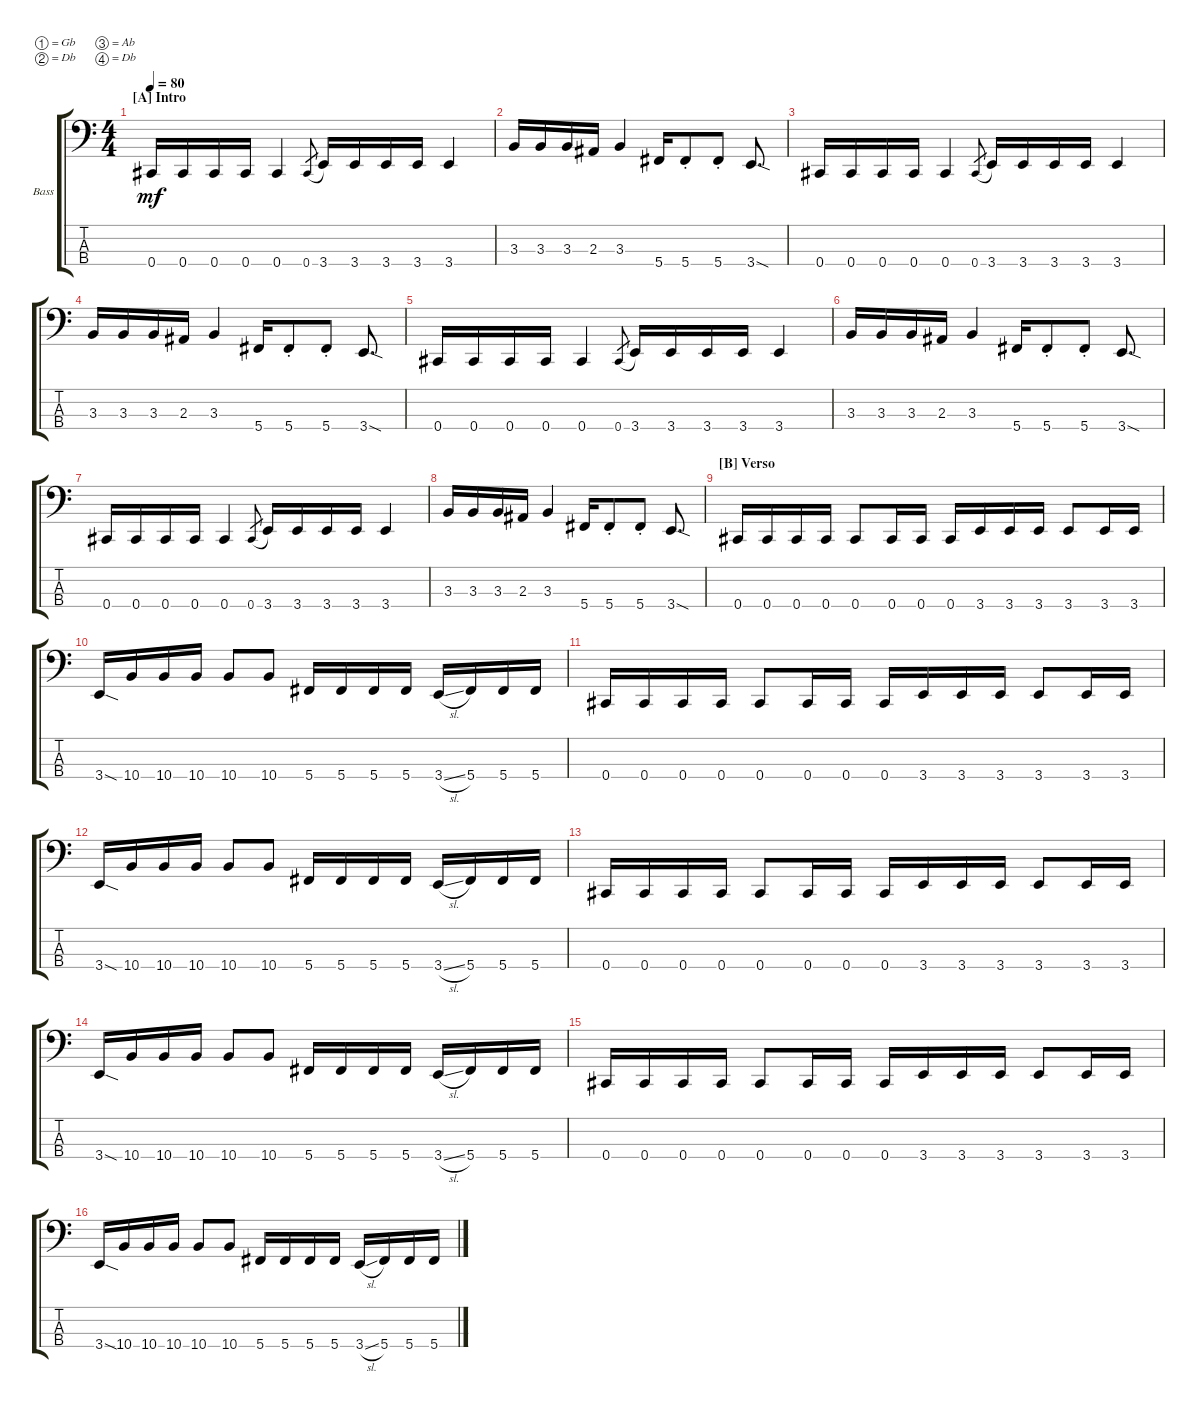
\defaultSystemsLayout 4
\bracketExtendMode groupsimilarinstruments
\firstSystemTrackNameOrientation horizontal
\otherSystemsTrackNameOrientation horizontal
\track ("Baixo" "Bass") {multiBarRest instrument acousticbass}
\staff {score tabs}
\tuning (Gb2 Db2 Ab1 Db1)
\ts (4 4)
\section ("A" "Intro")
\tempo 80
\clef f4
\ks c
0.4.16{dy mf instrument acousticbass} 0.4.16 0.4.16 0.4.16 0.4.4 0.4.8{gr legatoorigin} 3.4.16 3.4.16 3.4.16 3.4.16 3.4.4 |
3.3.16 3.3.16 3.3.16 2.3.16 3.3.4 5.4.16 5.4{st}.8 5.4{st}.8 3.4{sod}.8{d} |
0.4.16 0.4.16 0.4.16 0.4.16 0.4.4 0.4.8{gr legatoorigin} 3.4.16 3.4.16 3.4.16 3.4.16 3.4.4 |
3.3.16 3.3.16 3.3.16 2.3.16 3.3.4 5.4.16 5.4{st}.8 5.4{st}.8 3.4{sod}.8{d} |
0.4.16 0.4.16 0.4.16 0.4.16 0.4.4 0.4.8{gr legatoorigin} 3.4.16 3.4.16 3.4.16 3.4.16 3.4.4 |
3.3.16 3.3.16 3.3.16 2.3.16 3.3.4 5.4.16 5.4{st}.8 5.4{st}.8 3.4{sod}.8{d} |
0.4.16 0.4.16 0.4.16 0.4.16 0.4.4 0.4.8{gr legatoorigin} 3.4.16 3.4.16 3.4.16 3.4.16 3.4.4 |
3.3.16 3.3.16 3.3.16 2.3.16 3.3.4 5.4.16 5.4{st}.8 5.4{st}.8 3.4{sod}.8{d} |
\section ("B" "Verso")
0.4.16 0.4.16 0.4.16 0.4.16 0.4.8 0.4.16 0.4.16 0.4.16 3.4.16 3.4.16 3.4.16 3.4.8 3.4.16 3.4.16 |
3.4{sod}.16 10.4.16 10.4.16 10.4.16 10.4.8 10.4.8 5.4.16 5.4.16 5.4.16 5.4.16 3.4{sl}.16 5.4.16 5.4.16 5.4.16 |
0.4.16 0.4.16 0.4.16 0.4.16 0.4.8 0.4.16 0.4.16 0.4.16 3.4.16 3.4.16 3.4.16 3.4.8 3.4.16 3.4.16 |
3.4{sod}.16 10.4.16 10.4.16 10.4.16 10.4.8 10.4.8 5.4.16 5.4.16 5.4.16 5.4.16 3.4{sl}.16 5.4.16 5.4.16 5.4.16 |
0.4.16 0.4.16 0.4.16 0.4.16 0.4.8 0.4.16 0.4.16 0.4.16 3.4.16 3.4.16 3.4.16 3.4.8 3.4.16 3.4.16 |
3.4{sod}.16 10.4.16 10.4.16 10.4.16 10.4.8 10.4.8 5.4.16 5.4.16 5.4.16 5.4.16 3.4{sl}.16 5.4.16 5.4.16 5.4.16 |
0.4.16 0.4.16 0.4.16 0.4.16 0.4.8 0.4.16 0.4.16 0.4.16 3.4.16 3.4.16 3.4.16 3.4.8 3.4.16 3.4.16 |
3.4{sod}.16 10.4.16 10.4.16 10.4.16 10.4.8 10.4.8 5.4.16 5.4.16 5.4.16 5.4.16 3.4{sl}.16 5.4.16 5.4.16 5.4.16
